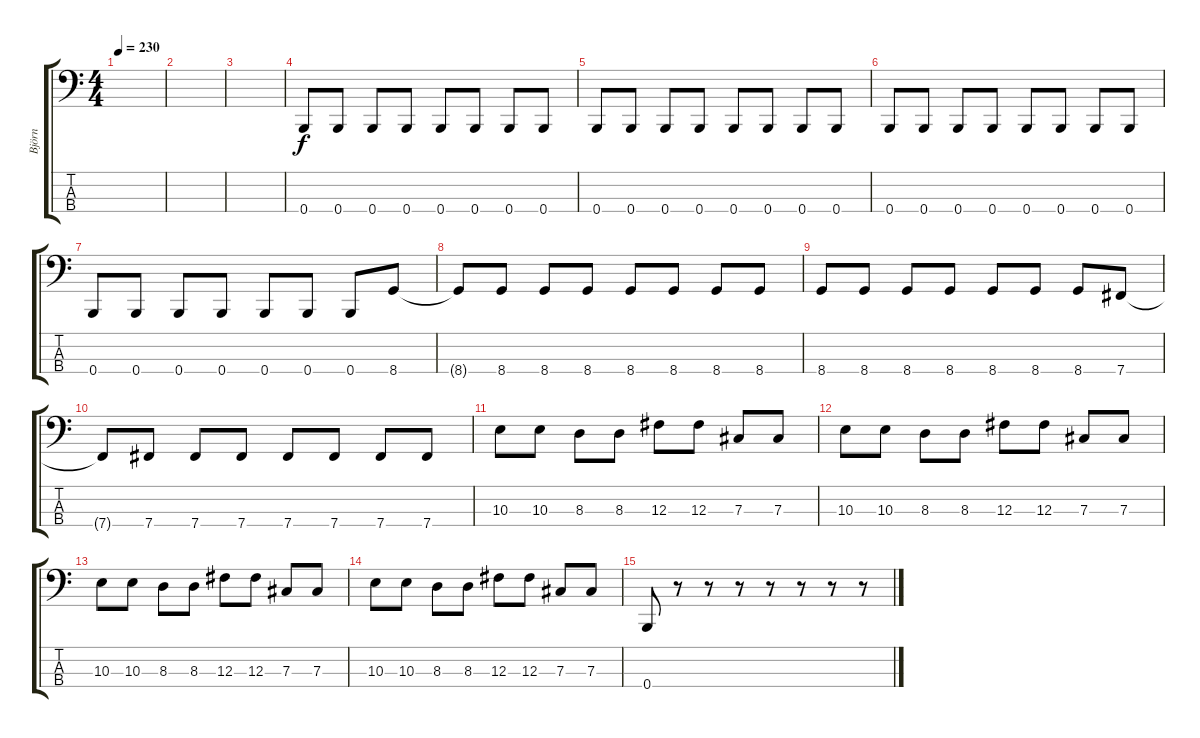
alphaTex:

\track ("Björn" "Björn") {instrument electricbassfinger}
\staff {score tabs}
\tuning (E2 B1 Gb1 B0) {hide}
\ts (4 4)
\tempo 230
\clef f4
\ks c
|
|
|
0.4.8 0.4.8 0.4.8 0.4.8 0.4.8 0.4.8 0.4.8 0.4.8 |
0.4.8 0.4.8 0.4.8 0.4.8 0.4.8 0.4.8 0.4.8 0.4.8 |
0.4.8 0.4.8 0.4.8 0.4.8 0.4.8 0.4.8 0.4.8 0.4.8 |
0.4.8 0.4.8 0.4.8 0.4.8 0.4.8 0.4.8 0.4.8 8.4.8 |
8.4{t}.8 8.4.8 8.4.8 8.4.8 8.4.8 8.4.8 8.4.8 8.4.8 |
8.4.8 8.4.8 8.4.8 8.4.8 8.4.8 8.4.8 8.4.8 7.4.8 |
7.4{t}.8 7.4.8 7.4.8 7.4.8 7.4.8 7.4.8 7.4.8 7.4.8 |
10.3.8 10.3.8 8.3.8 8.3.8 12.3.8 12.3.8 7.3.8 7.3.8 |
10.3.8 10.3.8 8.3.8 8.3.8 12.3.8 12.3.8 7.3.8 7.3.8 |
10.3.8 10.3.8 8.3.8 8.3.8 12.3.8 12.3.8 7.3.8 7.3.8 |
10.3.8 10.3.8 8.3.8 8.3.8 12.3.8 12.3.8 7.3.8 7.3.8 |
0.4.8 r.8 r.8 r.8 r.8 r.8 r.8 r.8
